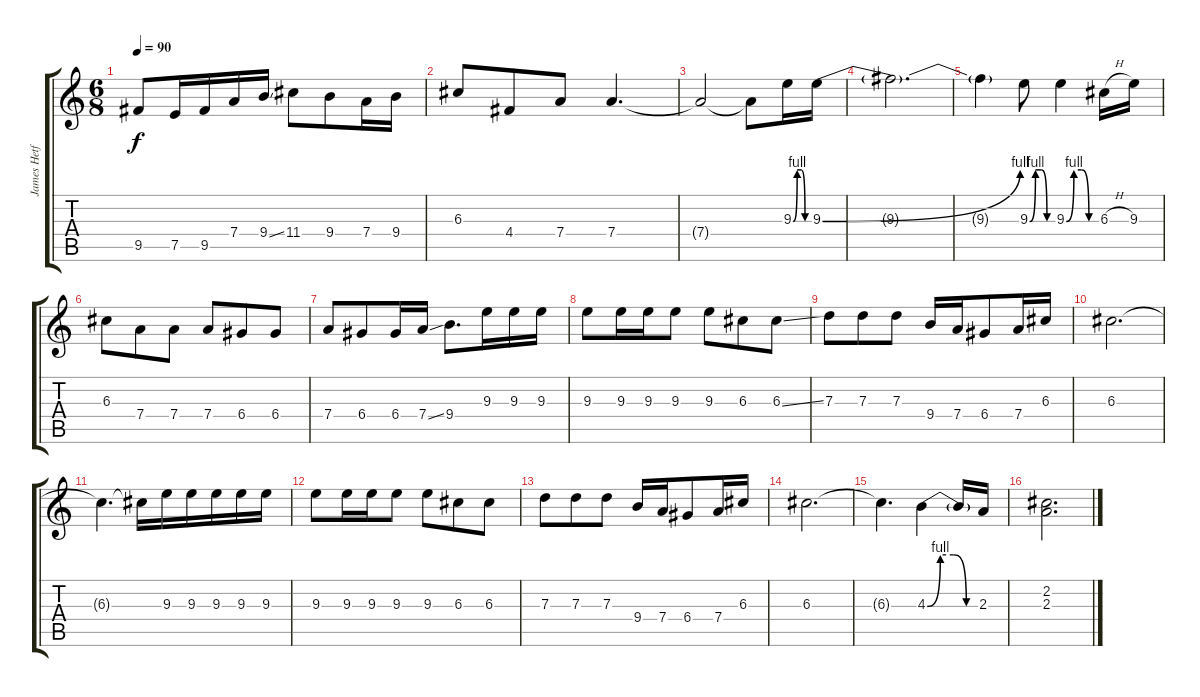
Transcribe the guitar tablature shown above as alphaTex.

\track ("James Hetfield 2" "James Hetf") {instrument distortionguitar}
\staff {score tabs}
\tuning (E4 B3 G3 D3 A2 E2) {hide}
\ts (6 8)
\tempo 90
\clef g2
\ks c
9.5{t}.8{dy f} 7.5.16 9.5.16 7.4.16 9.4{ss}.16 11.4.8 9.4.8 7.4.16 9.4.16 |
6.3.8 4.4.8 7.4.8 7.4.4{d} |
7.4{t}.2 7.4{t}.8 9.3{be (custom 0 0 15 4 30 4 45 0 60 0)}.16 9.3{be (bend 0 0 60 4)}.16 |
9.3{t}.2{d} |
9.3{t}.4 9.3{be (custom 0 0 15 4 30 4 45 0 60 0)}.8 9.3{be (custom 0 0 15 4 30 4 45 0 60 0)}.4 6.3{h}.16 9.3.16 |
6.3.8 7.4.8 7.4.8 7.4.8 6.4.8 6.4.8 |
7.4.8 6.4.8 6.4.16 7.4{ss}.16 9.4.8{d} 9.3.16 9.3.16 9.3.16 |
9.3.8 9.3.16 9.3.16 9.3.8 9.3.8 6.3.8 6.3{ss}.8 |
7.3.8 7.3.8 7.3.8 9.4.16 7.4.16 6.4.8 7.4.16 6.3.16 |
6.3.2{d} |
6.3{t}.4{d} 6.3{t}.16 9.3.16 9.3.16 9.3.16 9.3.16 9.3.16 |
9.3.8 9.3.16 9.3.16 9.3.8 9.3.8 6.3.8 6.3.8 |
7.3.8 7.3.8 7.3.8 9.4.16 7.4.16 6.4.8 7.4.16 6.3.16 |
6.3.2{d} |
6.3{t}.4{d} 4.3{be (custom 0 0 15 4 30 4 45 0 60 0)}.4 4.3{t}.16 2.3.16 |
(2.2 2.3).2{d}
